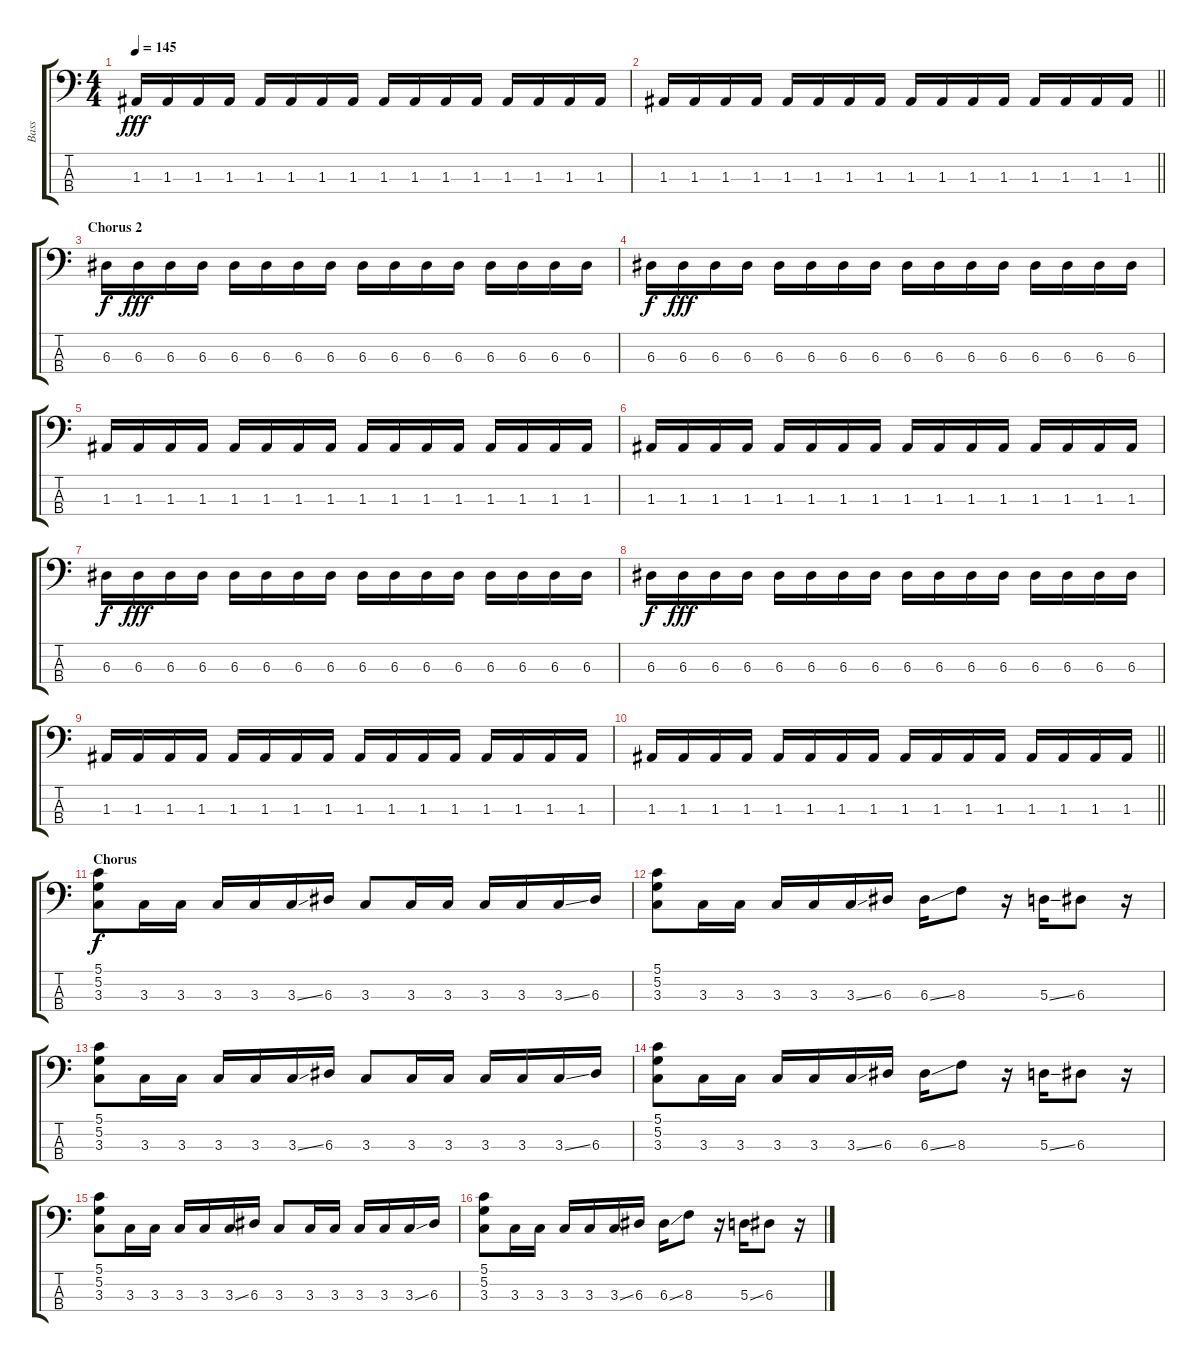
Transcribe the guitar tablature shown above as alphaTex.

\track ("Bass" "Bass") {instrument electricbassfinger}
\staff {score tabs}
\tuning (G2 D2 A1 E1) {hide}
\ts (4 4)
\tempo 145
\clef f4
\ks c
1.3.16{dy fff} 1.3.16 1.3.16 1.3.16 1.3.16 1.3.16 1.3.16 1.3.16 1.3.16 1.3.16 1.3.16 1.3.16 1.3.16 1.3.16 1.3.16 1.3.16 |
\barLineRight lightlight
1.3.16 1.3.16 1.3.16 1.3.16 1.3.16 1.3.16 1.3.16 1.3.16 1.3.16 1.3.16 1.3.16 1.3.16 1.3.16 1.3.16 1.3.16 1.3.16 |
\section ("" "Chorus 2")
6.3.16{dy f} 6.3.16{dy fff} 6.3.16 6.3.16 6.3.16 6.3.16 6.3.16 6.3.16 6.3.16 6.3.16 6.3.16 6.3.16 6.3.16 6.3.16 6.3.16 6.3.16 |
6.3.16{dy f} 6.3.16{dy fff} 6.3.16 6.3.16 6.3.16 6.3.16 6.3.16 6.3.16 6.3.16 6.3.16 6.3.16 6.3.16 6.3.16 6.3.16 6.3.16 6.3.16 |
1.3.16 1.3.16 1.3.16 1.3.16 1.3.16 1.3.16 1.3.16 1.3.16 1.3.16 1.3.16 1.3.16 1.3.16 1.3.16 1.3.16 1.3.16 1.3.16 |
1.3.16 1.3.16 1.3.16 1.3.16 1.3.16 1.3.16 1.3.16 1.3.16 1.3.16 1.3.16 1.3.16 1.3.16 1.3.16 1.3.16 1.3.16 1.3.16 |
6.3.16{dy f} 6.3.16{dy fff} 6.3.16 6.3.16 6.3.16 6.3.16 6.3.16 6.3.16 6.3.16 6.3.16 6.3.16 6.3.16 6.3.16 6.3.16 6.3.16 6.3.16 |
6.3.16{dy f} 6.3.16{dy fff} 6.3.16 6.3.16 6.3.16 6.3.16 6.3.16 6.3.16 6.3.16 6.3.16 6.3.16 6.3.16 6.3.16 6.3.16 6.3.16 6.3.16 |
1.3.16 1.3.16 1.3.16 1.3.16 1.3.16 1.3.16 1.3.16 1.3.16 1.3.16 1.3.16 1.3.16 1.3.16 1.3.16 1.3.16 1.3.16 1.3.16 |
\barLineRight lightlight
1.3.16 1.3.16 1.3.16 1.3.16 1.3.16 1.3.16 1.3.16 1.3.16 1.3.16 1.3.16 1.3.16 1.3.16 1.3.16 1.3.16 1.3.16 1.3.16 |
\section ("" "Chorus")
(5.1 5.2 3.3).8{dy f} 3.3.16 3.3.16 3.3.16 3.3.16 3.3{ss}.16 6.3.16 3.3.8 3.3.16 3.3.16 3.3.16 3.3.16 3.3{ss}.16 6.3.16 |
(5.1 5.2 3.3).8 3.3.16 3.3.16 3.3.16 3.3.16 3.3{ss}.16 6.3.16 6.3{ss}.16 8.3.8 r.16 5.3{ss}.16 6.3.8 r.16 |
(5.1 5.2 3.3).8 3.3.16 3.3.16 3.3.16 3.3.16 3.3{ss}.16 6.3.16 3.3.8 3.3.16 3.3.16 3.3.16 3.3.16 3.3{ss}.16 6.3.16 |
(5.1 5.2 3.3).8 3.3.16 3.3.16 3.3.16 3.3.16 3.3{ss}.16 6.3.16 6.3{ss}.16 8.3.8 r.16 5.3{ss}.16 6.3.8 r.16 |
(5.1 5.2 3.3).8 3.3.16 3.3.16 3.3.16 3.3.16 3.3{ss}.16 6.3.16 3.3.8 3.3.16 3.3.16 3.3.16 3.3.16 3.3{ss}.16 6.3.16 |
(5.1 5.2 3.3).8 3.3.16 3.3.16 3.3.16 3.3.16 3.3{ss}.16 6.3.16 6.3{ss}.16 8.3.8 r.16 5.3{ss}.16 6.3.8 r.16
